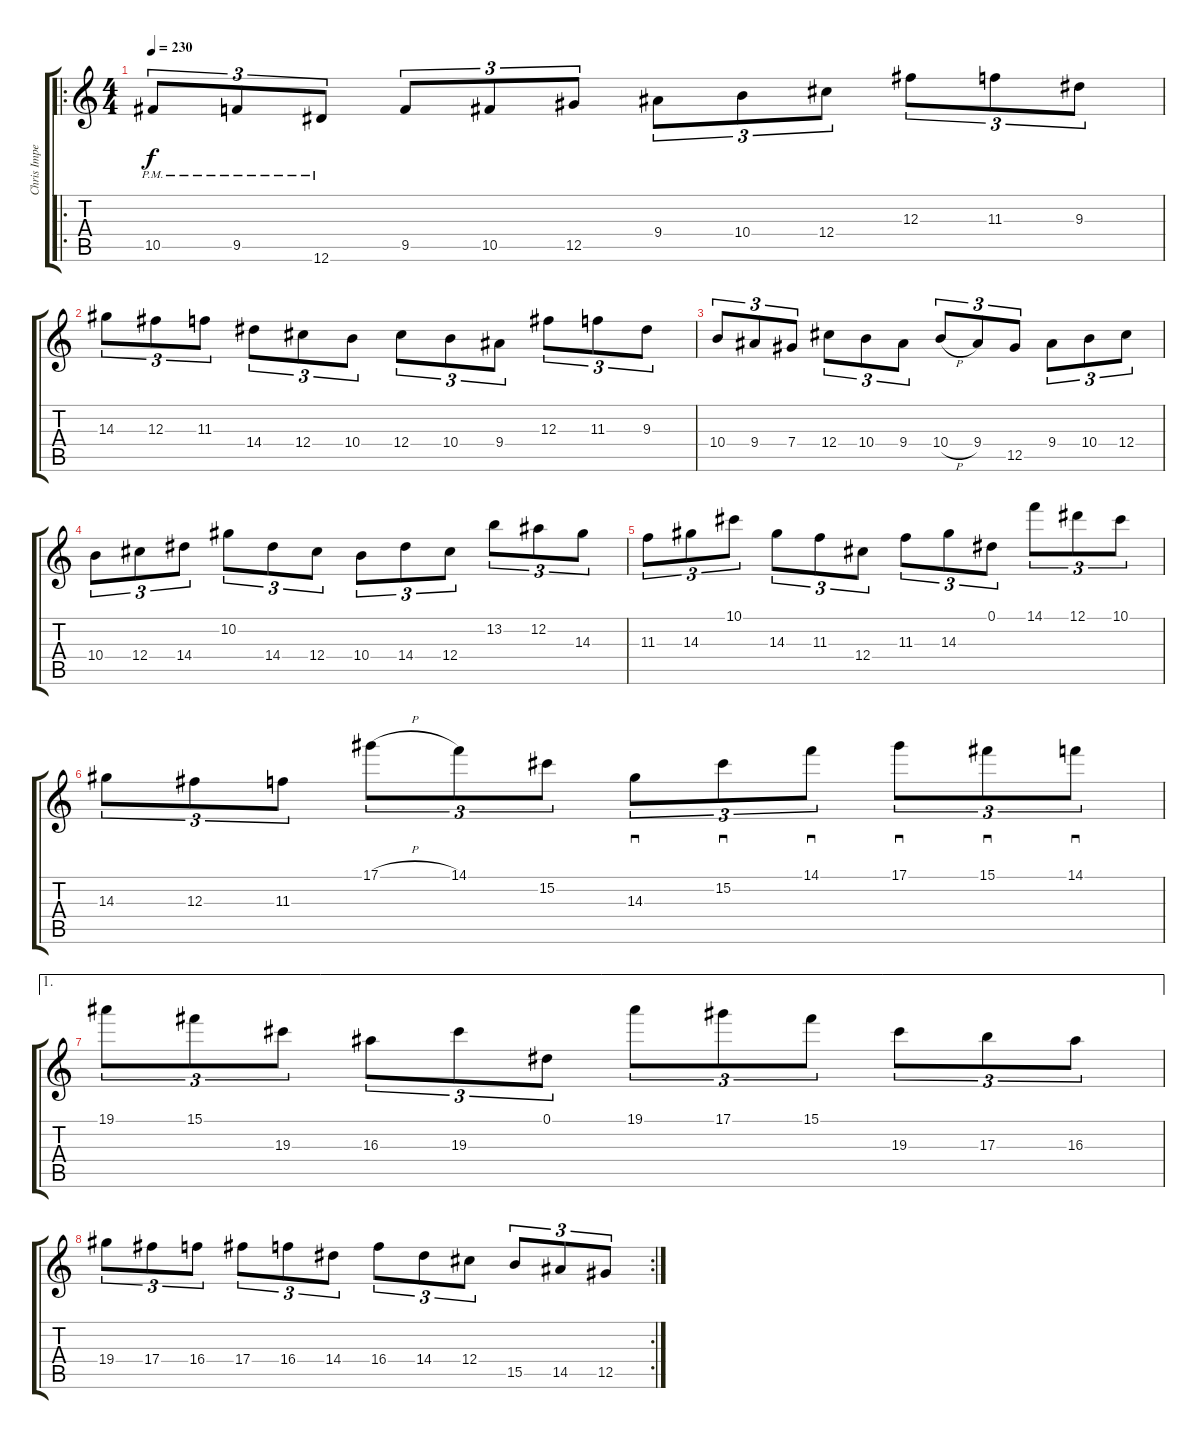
\track ("Chris Impellitteri" "Chris Impe") {instrument distortionguitar}
\staff {score tabs}
\tuning (Eb4 Bb3 Gb3 Db3 Ab2 Eb2) {hide}
\ro
\ts (4 4)
\tempo 230
\clef g2
\ks c
10.5{pm}.8{tu (3 2) dy f instrument distortionguitar} 9.5{pm}.8{tu (3 2)} 12.6{pm}.8{tu (3 2)} 9.5.8{tu (3 2)} 10.5.8{tu (3 2)} 12.5.8{tu (3 2)} 9.4.8{tu (3 2)} 10.4.8{tu (3 2)} 12.4.8{tu (3 2)} 12.3.8{tu (3 2)} 11.3.8{tu (3 2)} 9.3.8{tu (3 2)} |
14.3.8{tu (3 2)} 12.3.8{tu (3 2)} 11.3.8{tu (3 2)} 14.4.8{tu (3 2)} 12.4.8{tu (3 2)} 10.4.8{tu (3 2)} 12.4.8{tu (3 2)} 10.4.8{tu (3 2)} 9.4.8{tu (3 2)} 12.3.8{tu (3 2)} 11.3.8{tu (3 2)} 9.3.8{tu (3 2)} |
10.4.8{tu (3 2)} 9.4.8{tu (3 2)} 7.4.8{tu (3 2)} 12.4.8{tu (3 2)} 10.4.8{tu (3 2)} 9.4.8{tu (3 2)} 10.4{h}.8{tu (3 2)} 9.4.8{tu (3 2)} 12.5.8{tu (3 2)} 9.4.8{tu (3 2)} 10.4.8{tu (3 2)} 12.4.8{tu (3 2)} |
10.4.8{tu (3 2)} 12.4.8{tu (3 2)} 14.4.8{tu (3 2)} 10.2.8{tu (3 2)} 14.4.8{tu (3 2)} 12.4.8{tu (3 2)} 10.4.8{tu (3 2)} 14.4.8{tu (3 2)} 12.4.8{tu (3 2)} 13.2.8{tu (3 2)} 12.2.8{tu (3 2)} 14.3.8{tu (3 2)} |
11.3.8{tu (3 2)} 14.3.8{tu (3 2)} 10.1.8{tu (3 2)} 14.3.8{tu (3 2)} 11.3.8{tu (3 2)} 12.4.8{tu (3 2)} 11.3.8{tu (3 2)} 14.3.8{tu (3 2)} 0.1.8{tu (3 2)} 14.1.8{tu (3 2)} 12.1.8{tu (3 2)} 10.1.8{tu (3 2)} |
14.3.8{tu (3 2)} 12.3.8{tu (3 2)} 11.3.8{tu (3 2)} 17.1{h}.8{tu (3 2)} 14.1.8{tu (3 2)} 15.2.8{tu (3 2)} 14.3.8{sd tu (3 2)} 15.2.8{sd tu (3 2)} 14.1.8{sd tu (3 2)} 17.1.8{sd tu (3 2)} 15.1.8{sd tu (3 2)} 14.1.8{sd tu (3 2)} |
\ae 1
19.1.8{tu (3 2)} 15.1.8{tu (3 2)} 19.3.8{tu (3 2)} 16.3.8{tu (3 2)} 19.3.8{tu (3 2)} 0.1.8{tu (3 2)} 19.1.8{tu (3 2)} 17.1.8{tu (3 2)} 15.1.8{tu (3 2)} 19.3.8{tu (3 2)} 17.3.8{tu (3 2)} 16.3.8{tu (3 2)} |
\rc 2
19.4.8{tu (3 2)} 17.4.8{tu (3 2)} 16.4.8{tu (3 2)} 17.4.8{tu (3 2)} 16.4.8{tu (3 2)} 14.4.8{tu (3 2)} 16.4.8{tu (3 2)} 14.4.8{tu (3 2)} 12.4.8{tu (3 2)} 15.5.8{tu (3 2)} 14.5.8{tu (3 2)} 12.5.8{tu (3 2)}
